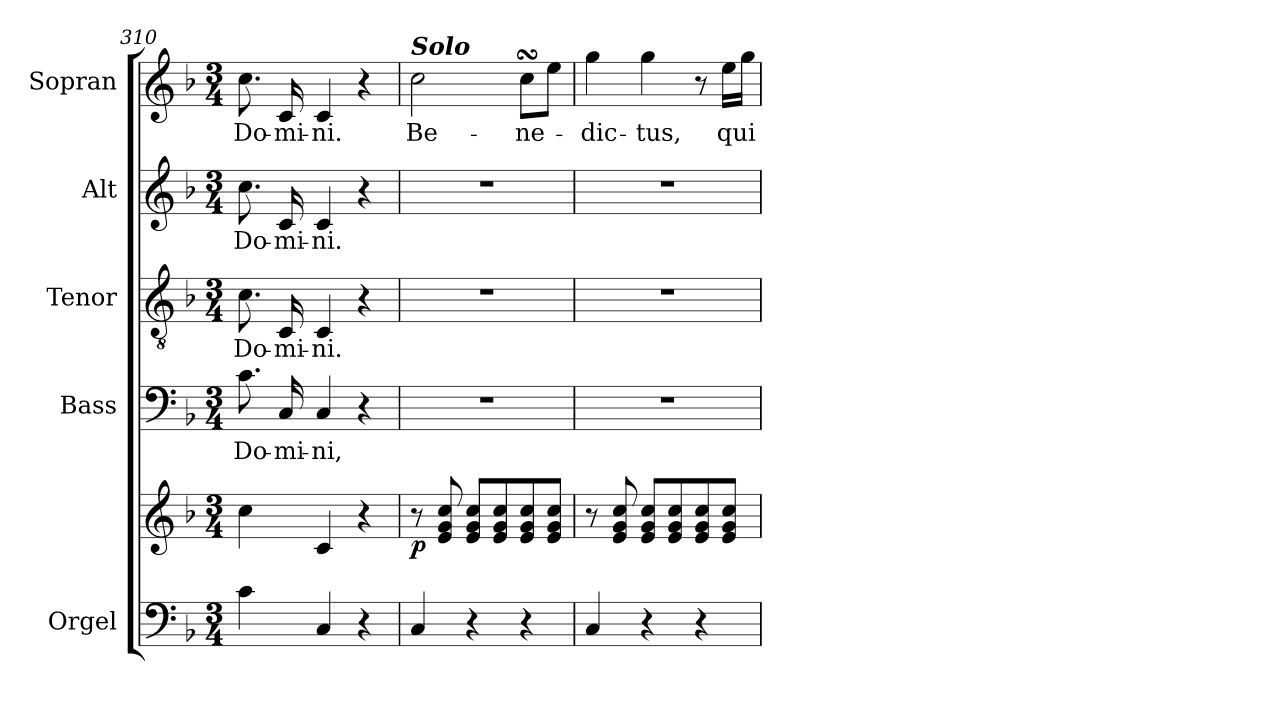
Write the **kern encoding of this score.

**kern	**kern	**dynam	**kern	**text	**kern	**text	**kern	**text	**kern	**text
*part5	*part5	*part5	*part4	*part4	*part3	*part3	*part2	*part2	*part1	*part1
*staff6	*staff5	*staff5/6	*staff4	*staff4	*staff3	*staff3	*staff2	*staff2	*staff1	*staff1
*I"Orgel	*	*	*I"Bass	*	*I"Tenor	*	*I"Alt	*	*I"Sopran	*
*I'Org.	*	*	*I'B.	*	*I'T.	*	*I'A.	*	*I'S.	*
*clefF4	*clefG2	*	*clefF4	*	*clefGv2	*	*clefG2	*	*clefG2	*
*k[b-]	*k[b-]	*	*k[b-]	*	*k[b-]	*	*k[b-]	*	*k[b-]	*
*F:	*F:	*	*F:	*	*F:	*	*F:	*	*F:	*
*M3/4	*M3/4	*	*M3/4	*	*M3/4	*	*M3/4	*	*M3/4	*
=310	=310	=310	=310	=310	=310	=310	=310	=310	=310	=310
!	!	!	!	!LO:LY:b	!	!LO:LY:b	!	!LO:LY:b	!	!LO:LY:b
4c\	4cc\	.	8.c\	Do-	8.c\	Do-	8.cc\	Do-	8.cc\	Do-
!	!	!	!	!LO:LY:b	!	!LO:LY:b	!	!LO:LY:b	!	!LO:LY:b
.	.	.	16C/	-mi-	16C/	-mi-	16c/	-mi-	16c/	-mi-
!	!	!	!	!LO:LY:b	!	!LO:LY:b	!	!LO:LY:b	!	!LO:LY:b
4C/	4c/	.	4C/	-ni,	4C/	-ni.	4c/	-ni.	4c/	-ni.
4r	4r	.	4r	.	4r	.	4r	.	4r	.
=311	=311	=311	=311	=311	=311	=311	=311	=311	=311	=311
!	!	!	!	!	!	!	!	!	!LO:TX:a:Bi:t=Solo	!
!	!	!LO:DY:b	!	!	!	!	!	!	!	!LO:LY:b
4C/	8r	p	2.r	.	2.r	.	2.r	.	2cc\	Be-
.	8e/ 8g/ 8cc/	.	.	.	.	.	.	.	.	.
4r	8e/ 8g/ 8cc/L	.	.	.	.	.	.	.	.	.
.	8e/ 8g/ 8cc/	.	.	.	.	.	.	.	.	.
!	!	!	!	!	!	!	!	!	!	!LO:LY:b
4r	8e/ 8g/ 8cc/	.	.	.	.	.	.	.	8ccsSSS\L	-ne-
.	8e/ 8g/ 8cc/J	.	.	.	.	.	.	.	8ee\J	.
=312	=312	=312	=312	=312	=312	=312	=312	=312	=312	=312
!	!	!	!	!	!	!	!	!	!	!LO:LY:b
4C/	8r	.	2.r	.	2.r	.	2.r	.	4gg\	-dic-
.	8e/ 8g/ 8cc/	.	.	.	.	.	.	.	.	.
!	!	!	!	!	!	!	!	!	!	!LO:LY:b
4r	8e/ 8g/ 8cc/L	.	.	.	.	.	.	.	4gg\	-tus,
.	8e/ 8g/ 8cc/	.	.	.	.	.	.	.	.	.
4r	8e/ 8g/ 8cc/	.	.	.	.	.	.	.	8r	.
!	!	!	!	!	!	!	!	!	!	!LO:LY:b
.	8e/ 8g/ 8cc/J	.	.	.	.	.	.	.	16ee\LL	qui
.	.	.	.	.	.	.	.	.	16gg\JJ	.
=	=	=	=	=	=	=	=	=	=	=
*-	*-	*-	*-	*-	*-	*-	*-	*-	*-	*-
